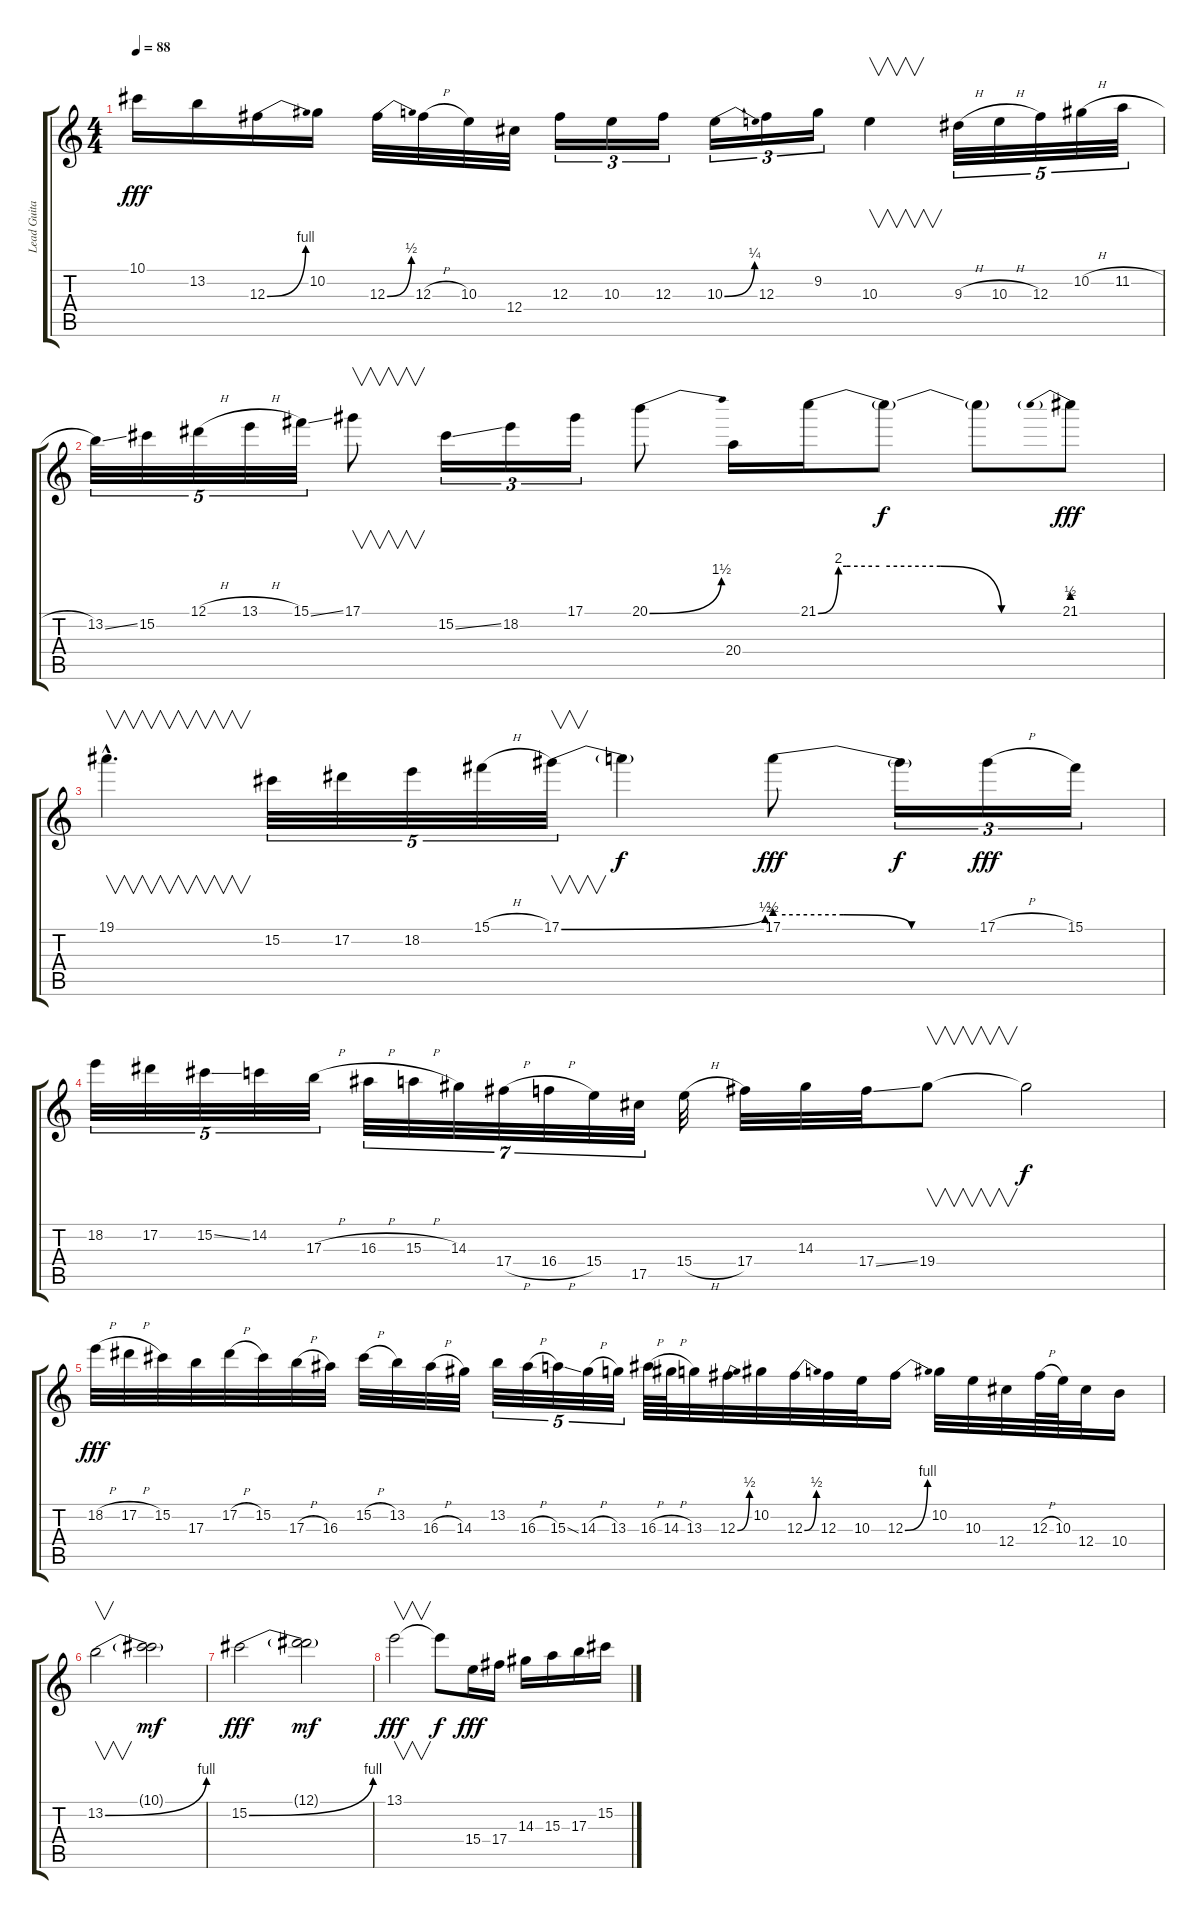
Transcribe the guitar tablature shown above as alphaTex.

\track ("Lead Guitar" "Lead Guita") {instrument overdrivenguitar}
\staff {score tabs}
\tuning (Eb4 Bb3 Gb3 Db3 Ab2 Eb2) {hide}
\ts (4 4)
\tempo 88
\clef g2
\ks c
10.1.16{dy fff} 13.2.16 12.3{be (bend 0 0 60 4)}.16 10.2.16 12.3{be (bend 0 0 60 2)}.32 12.3{h}.32 10.3.32 12.4.32 12.3.16{tu (3 2)} 10.3.16{tu (3 2)} 12.3.16{tu (3 2)} 10.3{be (bend 0 0 60 1)}.16{tu (3 2)} 12.3.16{tu (3 2)} 9.2.16{tu (3 2)} 10.3.4{v} 9.3{h}.32{tu (5 4)} 10.3{h}.32{tu (5 4)} 12.3.32{tu (5 4)} 10.2{h}.32{tu (5 4)} 11.2{h}.32{tu (5 4)} |
13.2{ss}.32{tu (5 4)} 15.2.32{tu (5 4)} 12.1{h}.32{tu (5 4)} 13.1{h}.32{tu (5 4)} 15.1{ss}.32{tu (5 4)} 17.1.8{v} 15.2{ss}.16{tu (3 2)} 18.2.16{tu (3 2)} 17.1.16{tu (3 2)} 20.1{be (bend 0 0 60 6)}.8 20.4.16 21.1{be (custom 0 0 5 8 7 8 15 8 30 8 45 0 60 0)}.16 21.1{t}.8{dy f} 21.1{t}.8 21.1{be (prebend 0 2 60 2)}.8{dy fff} |
19.1{hac}.4{v d} 15.2.32{tu (5 4)} 17.2.32{tu (5 4)} 18.2.32{tu (5 4)} 15.1{h}.32{tu (5 4)} 17.1{be (bend 0 0 60 2)}.32{v tu (5 4)} 17.1{t}.4{dy f} 17.1{be (custom 0 2 20 2 40 0 60 0)}.8{dy fff} 17.1{t}.16{tu (3 2) dy f} 17.1{h}.16{tu (3 2) dy fff} 15.1.16{tu (3 2)} |
18.2.32{tu (5 4)} 17.2.32{tu (5 4)} 15.2{ss}.32{tu (5 4)} 14.2.32{tu (5 4)} 17.3{h}.32{tu (5 4)} 16.3{h}.32{tu (7 4)} 15.3{h}.32{tu (7 4)} 14.3.32{tu (7 4)} 17.4{h}.32{tu (7 4)} 16.4{h}.32{tu (7 4)} 15.4.32{tu (7 4)} 17.5.32{tu (7 4)} 15.4{h}.32 17.4.32 14.3.32 17.4{ss}.32 19.4.8{v} 19.4{t}.2{dy f} |
18.2{h}.32{dy fff} 17.2{h}.32 15.2.32 17.3.32 17.2{h}.32 15.2.32 17.3{h}.32 16.3.32 15.2{h}.32 13.2.32 16.3{h}.32 14.3.32 13.2.32{tu (5 4)} 16.3{h}.32{tu (5 4)} 15.3{ss}.32{tu (5 4)} 14.3{h}.32{tu (5 4)} 13.3.32{tu (5 4)} 16.3{h}.64 14.3{h}.64 13.3.32 12.3{be (bend 0 0 60 2)}.32 10.2.32 12.3{be (bend 0 0 60 2)}.32 12.3.32 10.3.32 12.3{be (bend 0 0 60 4)}.16 10.2.32 10.3.32 12.4.32 12.3{h}.64 10.3.64 12.4.32 10.4.16 |
13.2{be (bend 0 0 60 4)}.2{v} (10.1{g} 13.2{t}).2{dy mf} |
15.2{be (bend 0 0 60 4)}.2{dy fff} (12.1{g} 15.2{t}).2{dy mf} |
13.1.2{v dy fff} 13.1{t}.8{dy f} 15.4.16{dy fff} 17.4.16 14.3.16 15.3.16 17.3.16 15.2.16
